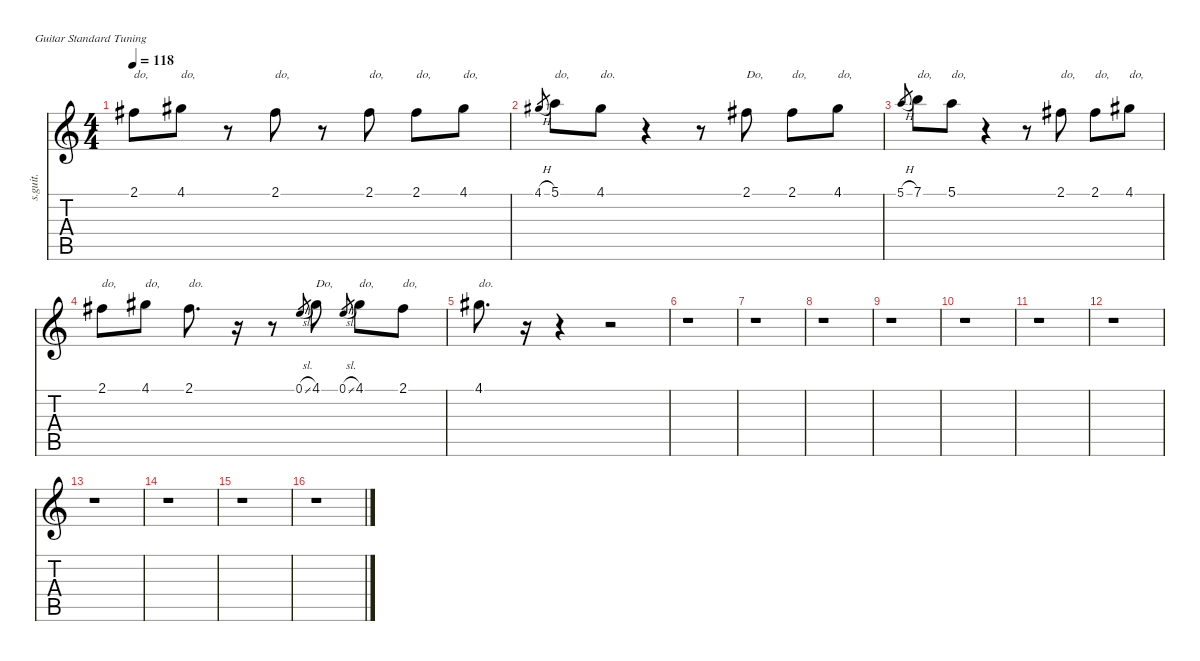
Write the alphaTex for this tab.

\defaultSystemsLayout 4
\hideDynamics
\bracketExtendMode nobrackets
\otherSystemsTrackNameOrientation horizontal
\track ("Vocal" "s.guit.") {instrument acousticguitarsteel}
\staff {score tabs}
\tuning (E4 B3 G3 D3 A2 E2)
\ts (4 4)
\tempo 118
\clef g2
\ks c
2.1{acc #}.8{txt "do," dy f beam Down} 4.1{acc #}.8{txt "do," beam Down} r.8{beam Down} 2.1{acc #}.8{txt "do," beam Down} r.8{beam Down} 2.1{acc #}.8{txt "do," beam Down} 2.1{acc #}.8{txt "do," beam Down} 4.1{acc #}.8{txt "do," beam Down} |
4.1{h acc #}.8{gr dy mp beam Up} 5.1.8{txt "do," dy f beam Down} 4.1{acc #}.8{txt "do." beam Down} r.4{beam Down} r.8{beam Down} 2.1{acc #}.8{txt "Do," beam Down} 2.1{acc #}.8{txt "do," beam Down} 4.1{acc #}.8{txt "do," beam Down} |
5.1{h}.8{gr dy mp beam Up} 7.1.8{txt "do," dy f beam Down} 5.1.8{txt "do," beam Down} r.4{beam Down} r.8{beam Down} 2.1{acc #}.8{txt "do," beam Down} 2.1{acc #}.8{txt "do," beam Down} 4.1{acc #}.8{txt "do," beam Down} |
2.1{acc #}.8{txt "do," beam Down} 4.1{acc #}.8{txt "do," beam Down} 2.1{acc #}.8{d txt "do." beam Down} r.16{beam Down} r.8{beam Down} 0.1{sl}.8{gr dy mp beam Up} 4.1{acc #}.8{txt "Do," dy f beam Down} 0.1{sl}.8{gr dy mp beam Up} 4.1{acc #}.8{txt "do," dy f beam Down} 2.1{acc #}.8{txt "do," beam Down} |
4.1{acc #}.8{d txt "do." beam Down} r.16{beam Down} r.4{beam Down} r.2{beam Down} |
r.1{beam Down} |
r.1{beam Down} |
r.1{beam Down} |
r.1{beam Down} |
r.1{beam Down} |
r.1{beam Down} |
r.1{beam Down} |
r.1{beam Down} |
r.1{beam Down} |
r.1{beam Down} |
r.1{beam Down}
